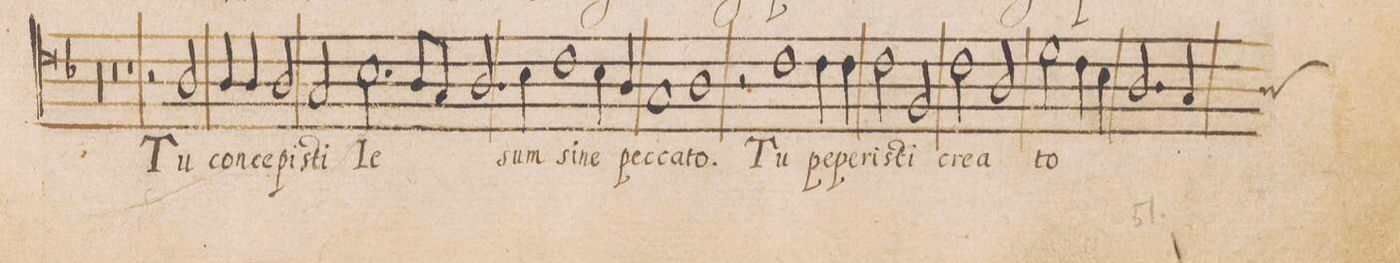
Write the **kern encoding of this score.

**kern	**text
*I"ALTVS	*
*clefC4	*
*k[b-]	*
*met(C|)	*
*M2/1	*
00r	.
=40-	=40-
=41-	=41-
0r	.
=42-	=42-
1r	.
=43-	=43-
2r	.
2A/	Tu
4A/	con-
4A/	-ce-
2A/	-pis-
=44-	=44-
2G/	-ti
2.B-\	Ie-
8A/L	.
8G/J	.
2.A/	.
=45-	=45-
4B-\	-sum
1c	si-
4B-\	-ne
4A/	pec-
=46-	=46-
1G	-ca-
1A	-to.
=47-	=47-
2r	.
1c	Tu
4c\	pe-
4c\	-pe-
=48-	=48-
2c\	-ris-
2F/	-ti
2c\	cre-
2A/	-a-
=49-	=49-
2d\	-to-
4c\	.
4B-\	.
2.A/	.
*custos:a	*
4G/	.
=50-	=50-
*-	*-
